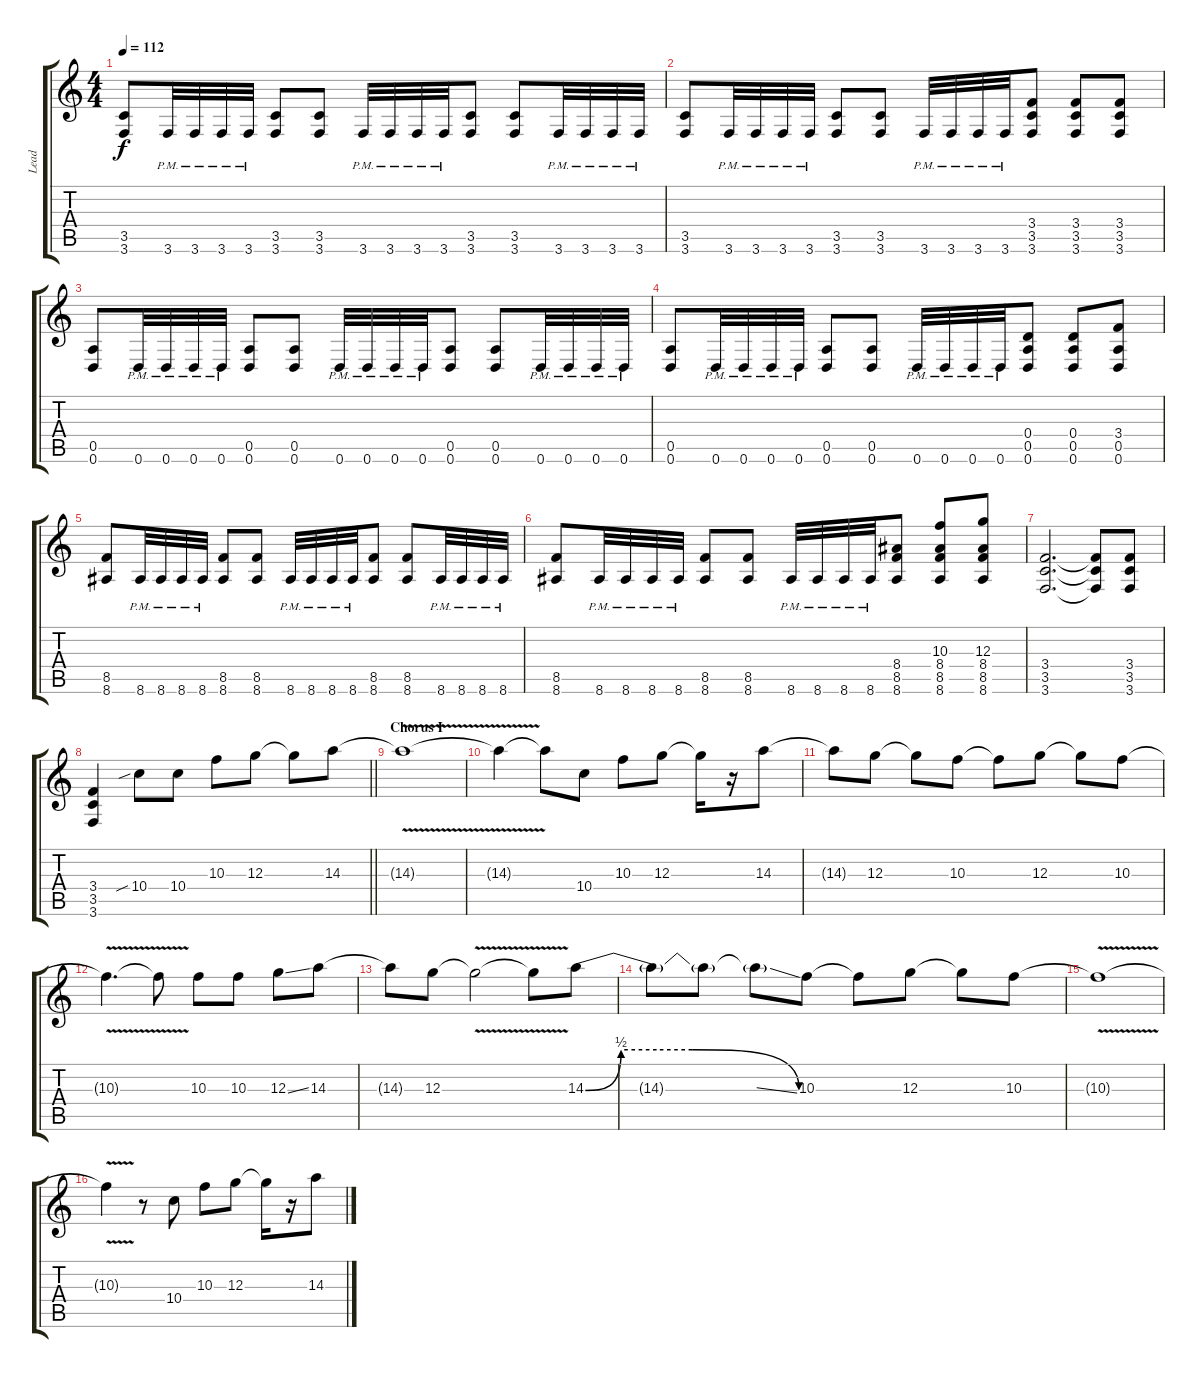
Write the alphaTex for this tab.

\track ("Lead" "Lead") {instrument distortionguitar}
\staff {score tabs}
\tuning (E4 B3 G3 D3 A2 D2) {hide}
\ts (4 4)
\tempo 112
\clef g2
\ks c
(3.5 3.6).8{dy f} 3.6{pm}.32 3.6{pm}.32 3.6{pm}.32 3.6{pm}.32 (3.5 3.6).8 (3.5 3.6).8 3.6{pm}.32 3.6{pm}.32 3.6{pm}.32 3.6{pm}.32 (3.5 3.6).8 (3.5 3.6).8 3.6{pm}.32 3.6{pm}.32 3.6{pm}.32 3.6{pm}.32 |
(3.5 3.6).8 3.6{pm}.32 3.6{pm}.32 3.6{pm}.32 3.6{pm}.32 (3.5 3.6).8 (3.5 3.6).8 3.6{pm}.32 3.6{pm}.32 3.6{pm}.32 3.6{pm}.32 (3.4 3.5 3.6).8 (3.4 3.5 3.6).8 (3.4 3.5 3.6).8 |
(0.5 0.6).8 0.6{pm}.32 0.6{pm}.32 0.6{pm}.32 0.6{pm}.32 (0.5 0.6).8 (0.5 0.6).8 0.6{pm}.32 0.6{pm}.32 0.6{pm}.32 0.6{pm}.32 (0.5 0.6).8 (0.5 0.6).8 0.6{pm}.32 0.6{pm}.32 0.6{pm}.32 0.6{pm}.32 |
(0.5 0.6).8 0.6{pm}.32 0.6{pm}.32 0.6{pm}.32 0.6{pm}.32 (0.5 0.6).8 (0.5 0.6).8 0.6{pm}.32 0.6{pm}.32 0.6{pm}.32 0.6{pm}.32 (0.4 0.5 0.6).8 (0.4 0.5 0.6).8 (3.4 0.5 0.6).8 |
(8.5 8.6).8 8.6{pm}.32 8.6{pm}.32 8.6{pm}.32 8.6{pm}.32 (8.5 8.6).8 (8.5 8.6).8 8.6{pm}.32 8.6{pm}.32 8.6{pm}.32 8.6{pm}.32 (8.5 8.6).8 (8.5 8.6).8 8.6{pm}.32 8.6{pm}.32 8.6{pm}.32 8.6{pm}.32 |
(8.5 8.6).8 8.6{pm}.32 8.6{pm}.32 8.6{pm}.32 8.6{pm}.32 (8.5 8.6).8 (8.5 8.6).8 8.6{pm}.32 8.6{pm}.32 8.6{pm}.32 8.6{pm}.32 (8.4 8.5 8.6).8 (10.3 8.4 8.5 8.6).8 (12.3 8.4 8.5 8.6).8 |
(3.4 3.5 3.6).2{d} (3.4{t} 3.5{t} 3.6{t}).8 (3.4 3.5 3.6).8 |
\barLineRight lightlight
(3.4 3.5 3.6).4 10.4{sib}.8 10.4.8 10.3.8 12.3.8 12.3{t}.8 14.3.8 |
\section ("" "Chorus I")
14.3{v t}.1 |
14.3{t}.4 14.3{t}.8 10.4.8 10.3.8 12.3.8 12.3{t}.16 r.16 14.3.8 |
14.3{t}.8 12.3.8 12.3{t}.8 10.3.8 10.3{t}.8 12.3.8 12.3{t}.8 10.3.8 |
10.3{v t}.4{d} 10.3{t}.8 10.3.8 10.3.8 12.3{ss}.8 14.3.8 |
14.3{t}.8 12.3.8 12.3{v t}.2 12.3{t}.8 14.3{be (custom 0 0 10 2 20 2 30 2 60 0)}.8 |
14.3{t}.8 14.3{t}.8 14.3{ss t}.8 10.3.8 10.3{t}.8 12.3.8 12.3{t}.8 10.3.8 |
10.3{v t}.1 |
10.3{t}.4 r.8 10.4.8 10.3.8 12.3.8 12.3{t}.16 r.16 14.3.8
